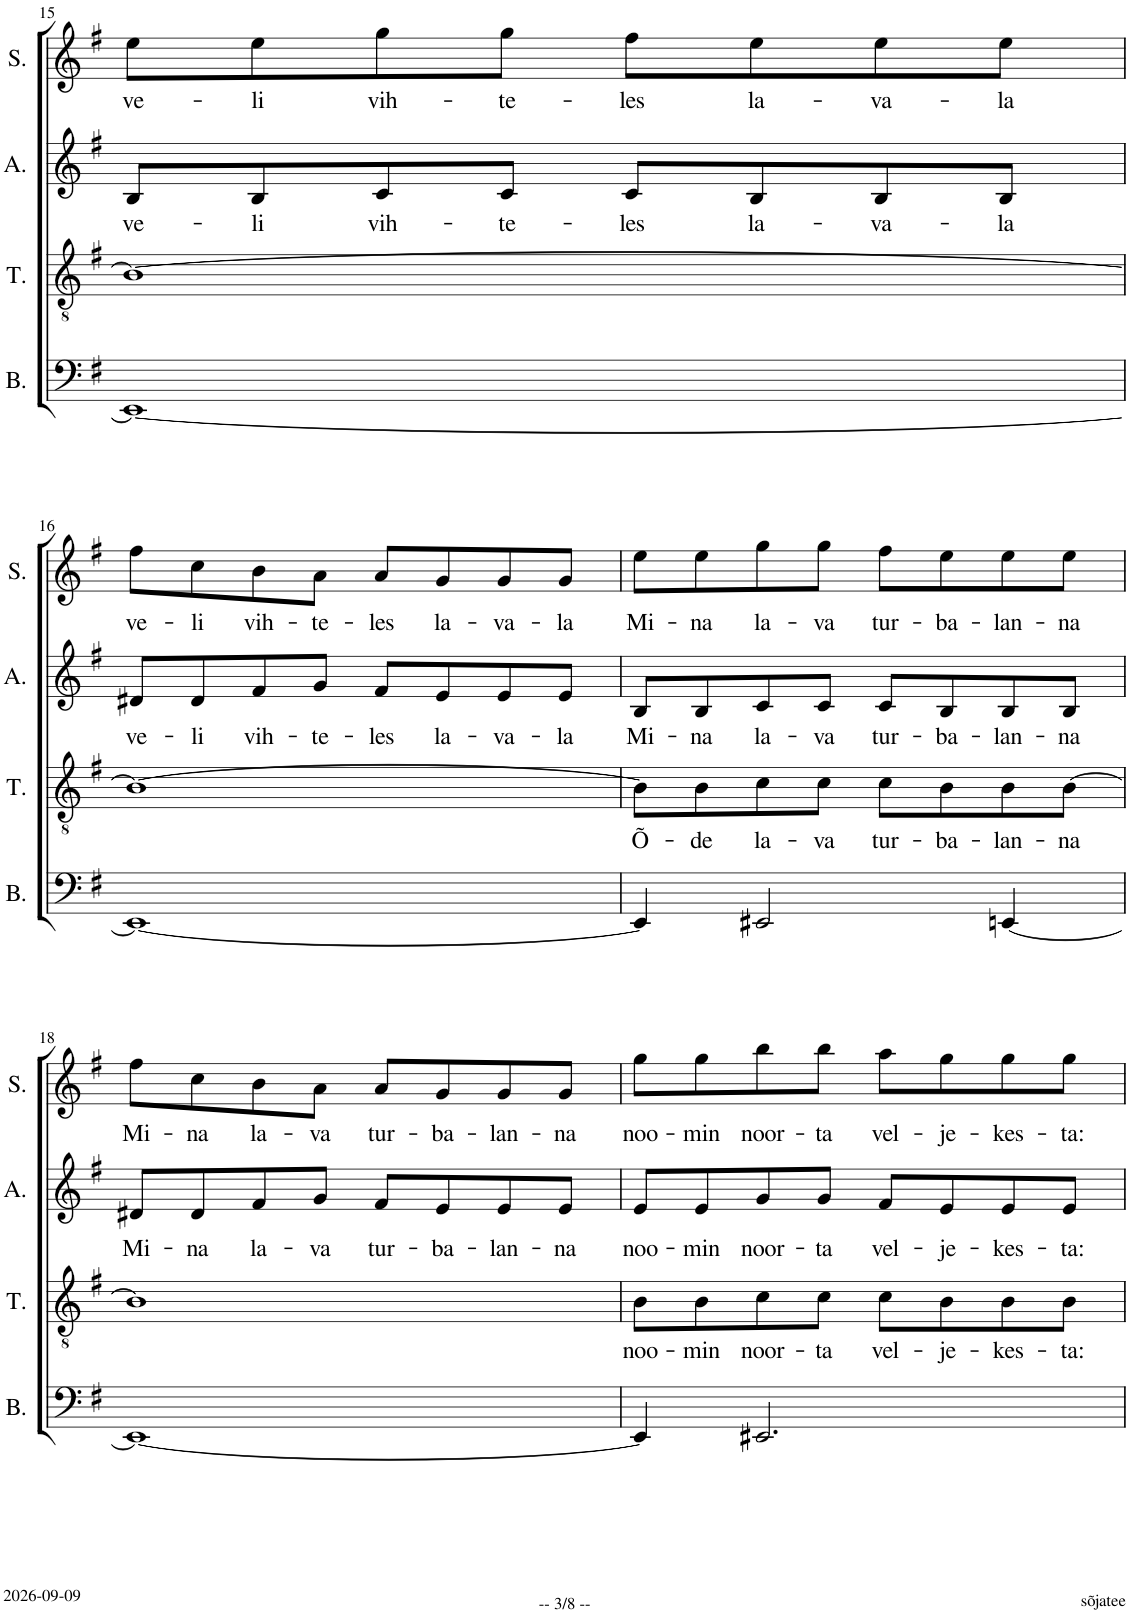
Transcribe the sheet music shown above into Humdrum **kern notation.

**kern	**kern	**text	**kern	**text	**kern	**text
*part4	*part3	*part3	*part2	*part2	*part1	*part1
*staff4	*staff3	*staff3	*staff2	*staff2	*staff1	*staff1
*I"Bass	*I"Tenor	*	*I"Alto	*	*I"Soprano	*
*I'B.	*I'T.	*	*I'A.	*	*I'S.	*
!!LO:PB:g=z
*clefF4	*clefGv2	*	*clefG2	*	*clefG2	*
*	*	*	*Trd1c2	*	*	*
*k[f#]	*k[f#]	*	*k[f#]	*	*k[f#]	*
*M4/4	*M4/4	*	*M4/4	*	*M4/4	*
=15	=15	=15	=15	=15	=15	=15
!	!	!	!	!LO:LY:b	!	!LO:LY:b
1EE_	1B_	.	8B/L	ve-	8ee\L	ve-
!	!	!	!	!LO:LY:b	!	!LO:LY:b
.	.	.	8B/	-li	8ee\	-li
!	!	!	!	!LO:LY:b	!	!LO:LY:b
.	.	.	8c/	vih-	8gg\	vih-
!	!	!	!	!LO:LY:b	!	!LO:LY:b
.	.	.	8c/J	-te-	8gg\J	-te-
!	!	!	!	!LO:LY:b	!	!LO:LY:b
.	.	.	8c/L	-les	8ff#\L	-les
!	!	!	!	!LO:LY:b	!	!LO:LY:b
.	.	.	8B/	la-	8ee\	la-
!	!	!	!	!LO:LY:b	!	!LO:LY:b
.	.	.	8B/	-va-	8ee\	-va-
!	!	!	!	!LO:LY:b	!	!LO:LY:b
.	.	.	8B/J	-la	8ee\J	-la
!!LO:LB:g=z
=16	=16	=16	=16	=16	=16	=16
!	!	!	!	!LO:LY:b	!	!LO:LY:b
1EE_	1B_	.	8d#X/L	ve-	8ff#\L	ve-
!	!	!	!	!LO:LY:b	!	!LO:LY:b
.	.	.	8d#/	-li	8cc\	-li
!	!	!	!	!LO:LY:b	!	!LO:LY:b
.	.	.	8f#/	vih-	8b\	vih-
!	!	!	!	!LO:LY:b	!	!LO:LY:b
.	.	.	8g/J	-te-	8a\J	-te-
!	!	!	!	!LO:LY:b	!	!LO:LY:b
.	.	.	8f#/L	-les	8a/L	-les
!	!	!	!	!LO:LY:b	!	!LO:LY:b
.	.	.	8e/	la-	8g/	la-
!	!	!	!	!LO:LY:b	!	!LO:LY:b
.	.	.	8e/	-va-	8g/	-va-
!	!	!	!	!LO:LY:b	!	!LO:LY:b
.	.	.	8e/J	-la	8g/J	-la
=17	=17	=17	=17	=17	=17	=17
!	!	!LO:LY:b	!	!LO:LY:b	!	!LO:LY:b
4EE/]	8B\L]	Õ-	8B/L	Mi-	8ee\L	Mi-
!	!	!LO:LY:b	!	!LO:LY:b	!	!LO:LY:b
.	8B\	-de	8B/	-na	8ee\	-na
!	!	!LO:LY:b	!	!LO:LY:b	!	!LO:LY:b
2EE#X/	8c\	la-	8c/	la-	8gg\	la-
!	!	!LO:LY:b	!	!LO:LY:b	!	!LO:LY:b
.	8c\J	-va	8c/J	-va	8gg\J	-va
!	!	!LO:LY:b	!	!LO:LY:b	!	!LO:LY:b
.	8c\L	tur-	8c/L	tur-	8ff#\L	tur-
!	!	!LO:LY:b	!	!LO:LY:b	!	!LO:LY:b
.	8B\	-ba-	8B/	-ba-	8ee\	-ba-
!	!	!LO:LY:b	!	!LO:LY:b	!	!LO:LY:b
[4EEn/	8B\	-lan-	8B/	-lan-	8ee\	-lan-
!	!	!LO:LY:b	!	!LO:LY:b	!	!LO:LY:b
.	[8B\J	-na	8B/J	-na	8ee\J	-na
!!LO:LB:g=z
=18	=18	=18	=18	=18	=18	=18
!	!	!	!	!LO:LY:b	!	!LO:LY:b
1EE_	1B]	.	8d#X/L	Mi-	8ff#\L	Mi-
!	!	!	!	!LO:LY:b	!	!LO:LY:b
.	.	.	8d#/	-na	8cc\	-na
!	!	!	!	!LO:LY:b	!	!LO:LY:b
.	.	.	8f#/	la-	8b\	la-
!	!	!	!	!LO:LY:b	!	!LO:LY:b
.	.	.	8g/J	-va	8a\J	-va
!	!	!	!	!LO:LY:b	!	!LO:LY:b
.	.	.	8f#/L	tur-	8a/L	tur-
!	!	!	!	!LO:LY:b	!	!LO:LY:b
.	.	.	8e/	-ba-	8g/	-ba-
!	!	!	!	!LO:LY:b	!	!LO:LY:b
.	.	.	8e/	-lan-	8g/	-lan-
!	!	!	!	!LO:LY:b	!	!LO:LY:b
.	.	.	8e/J	-na	8g/J	-na
=19	=19	=19	=19	=19	=19	=19
!	!	!LO:LY:b	!	!LO:LY:b	!	!LO:LY:b
4EE/]	8B\L	noo-	8e/L	noo-	8gg\L	noo-
!	!	!LO:LY:b	!	!LO:LY:b	!	!LO:LY:b
.	8B\	-min	8e/	-min	8gg\	-min
!	!	!LO:LY:b	!	!LO:LY:b	!	!LO:LY:b
2.EE#X/	8c\	noor-	8g/	noor-	8bb\	noor-
!	!	!LO:LY:b	!	!LO:LY:b	!	!LO:LY:b
.	8c\J	-ta	8g/J	-ta	8bb\J	-ta
!	!	!LO:LY:b	!	!LO:LY:b	!	!LO:LY:b
.	8c\L	vel-	8f#/L	vel-	8aa\L	vel-
!	!	!LO:LY:b	!	!LO:LY:b	!	!LO:LY:b
.	8B\	-je-	8e/	-je-	8gg\	-je-
!	!	!LO:LY:b	!	!LO:LY:b	!	!LO:LY:b
.	8B\	-kes-	8e/	-kes-	8gg\	-kes-
!	!	!LO:LY:b	!	!LO:LY:b	!	!LO:LY:b
.	8B\J	-ta:	8e/J	-ta:	8gg\J	-ta:
=	=	=	=	=	=	=
*-	*-	*-	*-	*-	*-	*-
